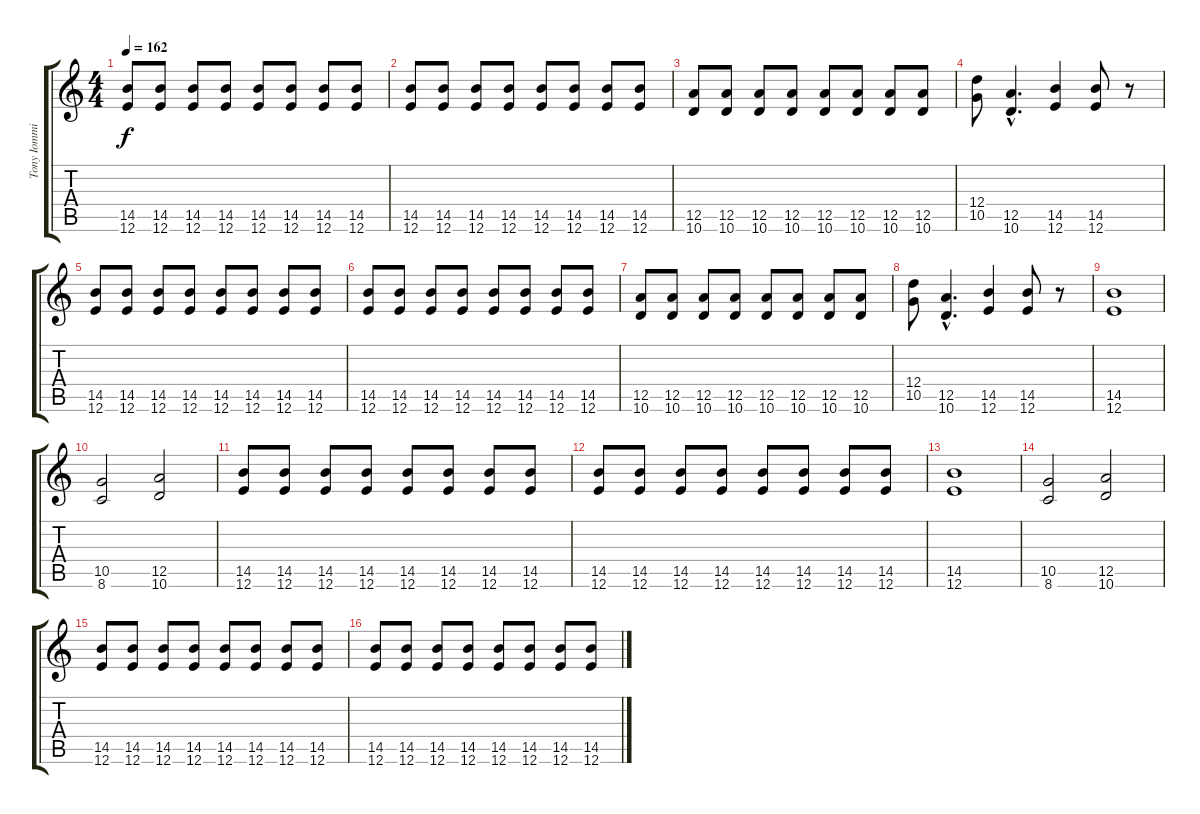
\track ("Tony Iommi" "Tony Iommi") {instrument overdrivenguitar}
\staff {score tabs}
\tuning (E4 B3 G3 D3 A2 E2) {hide}
\ts (4 4)
\tempo 162
\clef g2
\ks c
(14.5 12.6).8{dy f} (14.5 12.6).8 (14.5 12.6).8 (14.5 12.6).8 (14.5 12.6).8 (14.5 12.6).8 (14.5 12.6).8 (14.5 12.6).8 |
(14.5 12.6).8 (14.5 12.6).8 (14.5 12.6).8 (14.5 12.6).8 (14.5 12.6).8 (14.5 12.6).8 (14.5 12.6).8 (14.5 12.6).8 |
(12.5 10.6).8 (12.5 10.6).8 (12.5 10.6).8 (12.5 10.6).8 (12.5 10.6).8 (12.5 10.6).8 (12.5 10.6).8 (12.5 10.6).8 |
(12.4 10.5).8 (12.5{hac} 10.6{hac}).4{d} (14.5 12.6).4 (14.5 12.6).8 r.8 |
(14.5 12.6).8 (14.5 12.6).8 (14.5 12.6).8 (14.5 12.6).8 (14.5 12.6).8 (14.5 12.6).8 (14.5 12.6).8 (14.5 12.6).8 |
(14.5 12.6).8 (14.5 12.6).8 (14.5 12.6).8 (14.5 12.6).8 (14.5 12.6).8 (14.5 12.6).8 (14.5 12.6).8 (14.5 12.6).8 |
(12.5 10.6).8 (12.5 10.6).8 (12.5 10.6).8 (12.5 10.6).8 (12.5 10.6).8 (12.5 10.6).8 (12.5 10.6).8 (12.5 10.6).8 |
(12.4 10.5).8 (12.5{hac} 10.6{hac}).4{d} (14.5 12.6).4 (14.5 12.6).8 r.8 |
(14.5 12.6).1 |
(10.5 8.6).2 (12.5 10.6).2 |
(14.5 12.6).8 (14.5 12.6).8 (14.5 12.6).8 (14.5 12.6).8 (14.5 12.6).8 (14.5 12.6).8 (14.5 12.6).8 (14.5 12.6).8 |
(14.5 12.6).8 (14.5 12.6).8 (14.5 12.6).8 (14.5 12.6).8 (14.5 12.6).8 (14.5 12.6).8 (14.5 12.6).8 (14.5 12.6).8 |
(14.5 12.6).1 |
(10.5 8.6).2 (12.5 10.6).2 |
(14.5 12.6).8 (14.5 12.6).8 (14.5 12.6).8 (14.5 12.6).8 (14.5 12.6).8 (14.5 12.6).8 (14.5 12.6).8 (14.5 12.6).8 |
(14.5 12.6).8 (14.5 12.6).8 (14.5 12.6).8 (14.5 12.6).8 (14.5 12.6).8 (14.5 12.6).8 (14.5 12.6).8 (14.5 12.6).8
